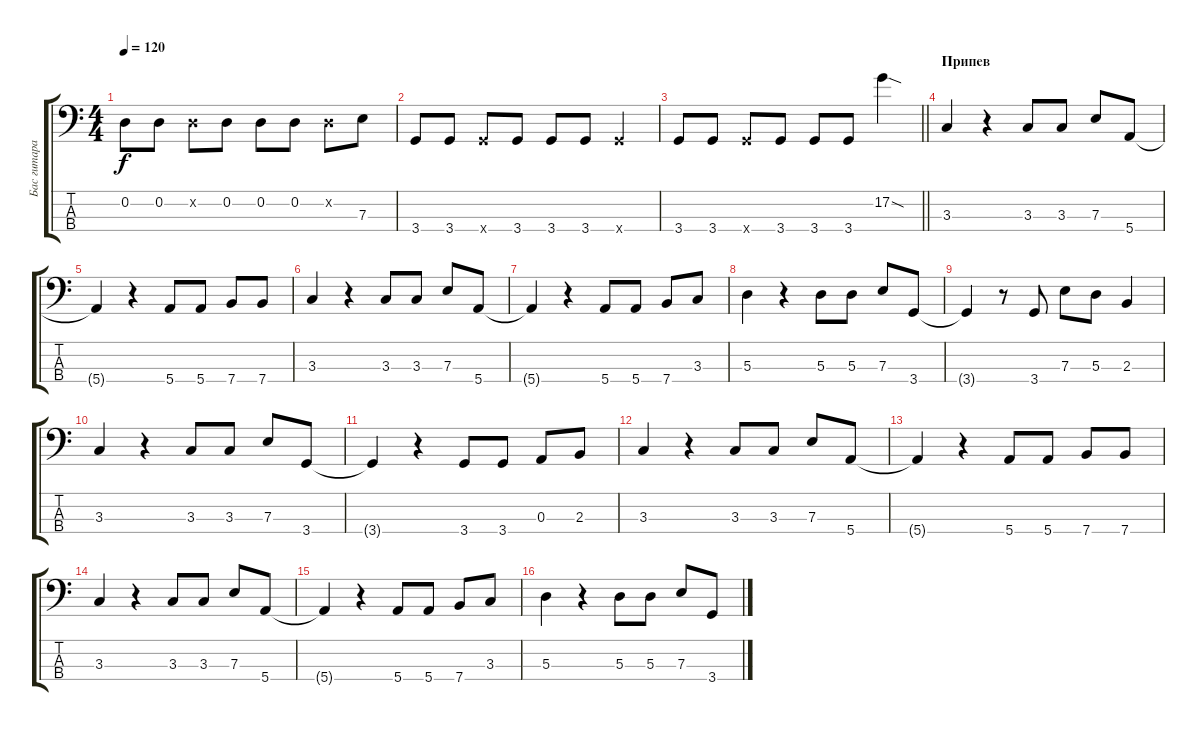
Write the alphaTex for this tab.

\track ("Бас гитара" "Бас гитара") {instrument electricbassfinger}
\staff {score tabs}
\tuning (G2 D2 A1 E1) {hide}
\ts (4 4)
\tempo 120
\clef f4
\ks c
0.2.8{dy f} 0.2.8 0.2{x}.8 0.2.8 0.2.8 0.2.8 0.2{x}.8 7.3.8 |
3.4.8 3.4.8 3.4{x}.8 3.4.8 3.4.8 3.4.8 3.4{x}.4 |
\barLineRight lightlight
3.4.8 3.4.8 3.4{x}.8 3.4.8 3.4.8 3.4.8 17.2{sod}.4 |
\section ("" "Припев")
3.3.4 r.4 3.3.8 3.3.8 7.3.8 5.4.8 |
5.4{t}.4 r.4 5.4.8 5.4.8 7.4.8 7.4.8 |
3.3.4 r.4 3.3.8 3.3.8 7.3.8 5.4.8 |
5.4{t}.4 r.4 5.4.8 5.4.8 7.4.8 3.3.8 |
5.3.4 r.4 5.3.8 5.3.8 7.3.8 3.4.8 |
3.4{t}.4 r.8 3.4.8 7.3.8 5.3.8 2.3.4 |
3.3.4 r.4 3.3.8 3.3.8 7.3.8 3.4.8 |
3.4{t}.4 r.4 3.4.8 3.4.8 0.3.8 2.3.8 |
3.3.4 r.4 3.3.8 3.3.8 7.3.8 5.4.8 |
5.4{t}.4 r.4 5.4.8 5.4.8 7.4.8 7.4.8 |
3.3.4 r.4 3.3.8 3.3.8 7.3.8 5.4.8 |
5.4{t}.4 r.4 5.4.8 5.4.8 7.4.8 3.3.8 |
5.3.4 r.4 5.3.8 5.3.8 7.3.8 3.4.8
